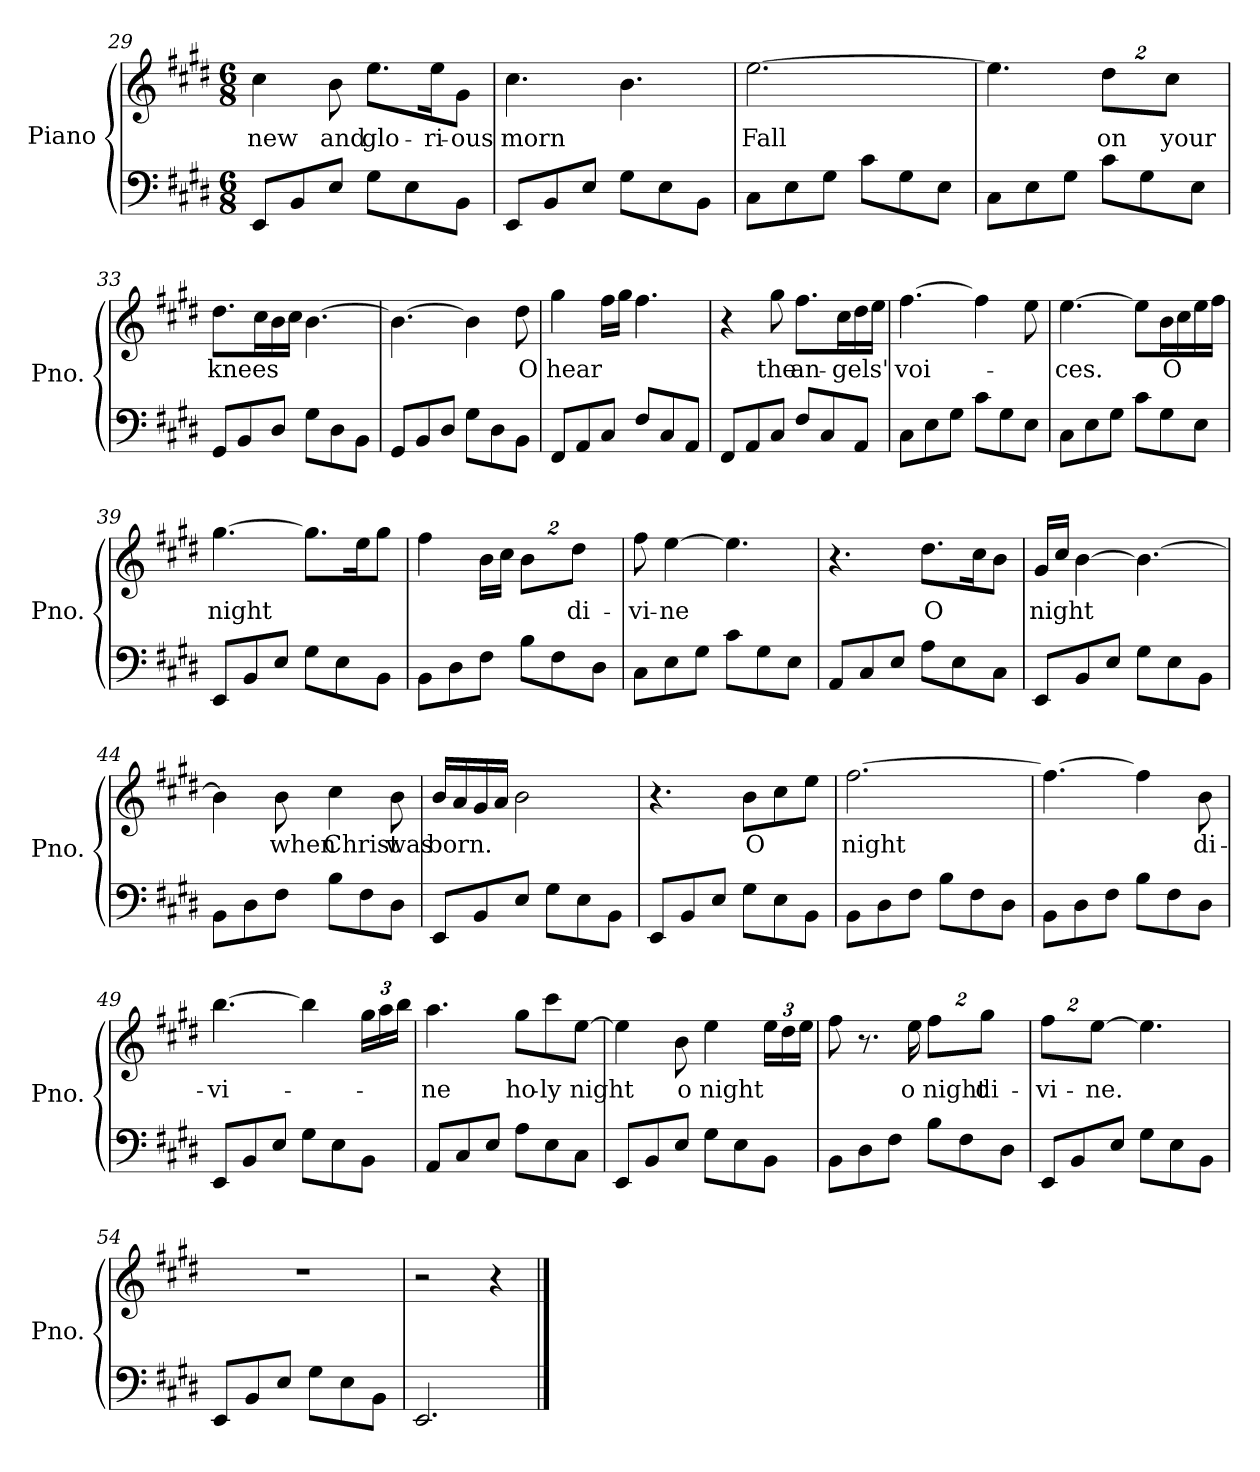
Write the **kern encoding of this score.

**kern	**kern	**text
*part1	*part1	*part1
*staff2	*staff1	*staff1
*I"Piano	*	*
*I'Pno.	*	*
*clefF4	*clefG2	*
*k[f#c#g#d#]	*k[f#c#g#d#]	*
*M6/8	*M6/8	*
=29	=29	=29
!	!	!LO:LY:b
8EE/L	4cc#\	new
8BB/	.	.
!	!	!LO:LY:b
8E/J	8b\	and
!	!	!LO:LY:b
8G#\L	8.ee\L	glo-
8E\	.	.
!	!	!LO:LY:b
.	16ee\K	-ri-
!	!	!LO:LY:b
8BB\J	8g#\J	-ous
=30	=30	=30
!	!	!LO:LY:b
8EE/L	4.cc#\	morn
8BB/	.	.
8E/J	.	.
8G#\L	4.b\	.
8E\	.	.
8BB\J	.	.
=31	=31	=31
!	!	!LO:LY:b
8C#\L	[2.ee\	Fall
8E\	.	.
8G#\J	.	.
8c#\L	.	.
8G#\	.	.
8E\J	.	.
=32	=32	=32
8C#\L	4.ee\]	.
8E\	.	.
8G#\J	.	.
*	*Xbrackettup	*
!	!	!LO:LY:b
8c#\L	16%3dd#\L	on
8G#\	.	.
!	!	!LO:LY:b
.	16%3cc#\J	your
8E\J	.	.
=33	=33	=33
!	!	!LO:LY:b
8GG#/L	8.dd#\L	knees
8BB/	.	.
.	16cc#\L	.
8D#/J	16b\	.
.	16cc#\JJ	.
8G#\L	[4.b\	.
8D#\	.	.
8BB\J	.	.
=34	=34	=34
8GG#/L	4.b\_	.
8BB/	.	.
8D#/J	.	.
8G#\L	4b\]	.
8D#\	.	.
!	!	!LO:LY:b
8BB\J	8dd#\	O
=35	=35	=35
!	!	!LO:LY:b
8FF#/L	4gg#\	hear
8AA/	.	.
8C#/J	16ff#\LL	.
.	16gg#\JJ	.
8F#/L	4.ff#\	.
8C#/	.	.
8AA/J	.	.
=36	=36	=36
8FF#/L	4r	.
8AA/	.	.
!	!	!LO:LY:b
8C#/J	8gg#\	the
!	!	!LO:LY:b
8F#/L	8.ff#\L	an-
8C#/	.	.
!	!	!LO:LY:b
.	16cc#\L	-gels'
8AA/J	16dd#\	.
.	16ee\JJ	.
=37	=37	=37
!	!	!LO:LY:b
8C#\L	[4.ff#\	-voi-
8E\	.	.
8G#\J	.	.
8c#\L	4ff#\]	.
8G#\	.	.
8E\J	8ee\	.
=38	=38	=38
!	!	!LO:LY:b
8C#\L	[4.ee\	ces.
8E\	.	.
8G#\J	.	.
8c#\L	8ee\L]	.
!	!	!LO:LY:b
8G#\	16b\L	O
.	16cc#\	.
8E\J	16ee\	.
.	16ff#\JJ	.
=39	=39	=39
!	!	!LO:LY:b
8EE/L	[4.gg#\	night
8BB/	.	.
8E/J	.	.
8G#\L	8.gg#\L]	.
8E\	.	.
.	16ee\K	.
8BB\J	8gg#\J	.
=40	=40	=40
8BB\L	4ff#\	.
8D#\	.	.
8F#\J	16b\LL	.
.	16cc#\JJ	.
8B\L	16%3b\L	.
8F#\	.	.
!	!	!LO:LY:b
.	16%3dd#\J	di-
8D#\J	.	.
=41	=41	=41
!	!	!LO:LY:b
8C#\L	8ff#\	-vi-
!	!	!LO:LY:b
8E\	[4ee\	-ne
8G#\J	.	.
8c#\L	4.ee\]	.
8G#\	.	.
8E\J	.	.
=42	=42	=42
8AA/L	4.r	.
8C#/	.	.
8E/J	.	.
!	!	!LO:LY:b
8A\L	8.dd#\L	O
8E\	.	.
.	16cc#\K	.
8C#\J	8b\J	.
=43	=43	=43
!	!	!LO:LY:b
8EE/L	16g#/LL	night
.	16cc#/JJ	.
8BB/	[4b\	.
8E/J	.	.
8G#\L	4.b\_	.
8E\	.	.
8BB\J	.	.
=44	=44	=44
8BB\L	4b\]	.
8D#\	.	.
!	!	!LO:LY:b
8F#\J	8b\	when
!	!	!LO:LY:b
8B\L	4cc#\	Christ
8F#\	.	.
!	!	!LO:LY:b
8D#\J	8b\	was
=45	=45	=45
!	!	!LO:LY:b
8EE/L	16b/LL	born.
.	16a/	.
8BB/	16g#/	.
.	16a/JJ	.
8E/J	2b\	.
8G#\L	.	.
8E\	.	.
8BB\J	.	.
=46	=46	=46
8EE/L	4.r	.
8BB/	.	.
8E/J	.	.
!	!	!LO:LY:b
8G#\L	8b\L	O
8E\	8cc#\	.
8BB\J	8ee\J	.
=47	=47	=47
!	!	!LO:LY:b
8BB\L	[2.ff#\	night
8D#\	.	.
8F#\J	.	.
8B\L	.	.
8F#\	.	.
8D#\J	.	.
=48	=48	=48
8BB\L	4.ff#\_	.
8D#\	.	.
8F#\J	.	.
8B\L	4ff#\]	.
8F#\	.	.
!	!	!LO:LY:b
8D#\J	8b\	di-
=49	=49	=49
!	!	!LO:LY:b
8EE/L	[4.bb\	-vi-
8BB/	.	.
8E/J	.	.
8G#\L	4bb\]	.
8E\	.	.
8BB\J	24gg#\LL	.
.	24aa\	.
.	24bb\JJ	.
=50	=50	=50
!	!	!LO:LY:b
8AA/L	4.aa\	-ne
8C#/	.	.
8E/J	.	.
!	!	!LO:LY:b
8A\L	8gg#\L	ho-
!	!	!LO:LY:b
8E\	8ccc#\	-ly
!	!	!LO:LY:b
8C#\J	[8ee\J	night
=51	=51	=51
8EE/L	4ee\]	.
8BB/	.	.
!	!	!LO:LY:b
8E/J	8b\	o
!	!	!LO:LY:b
8G#\L	4ee\	-night
8E\	.	.
8BB\J	24ee\LL	.
.	24dd#\	.
.	24ee\JJ	.
=52	=52	=52
8BB\L	8ff#\	.
8D#\	8.r	.
8F#\J	.	.
!	!	!LO:LY:b
.	16ee\	o
!	!	!LO:LY:b
8B\L	16%3ff#\L	night
8F#\	.	.
!	!	!LO:LY:b
.	16%3gg#\J	di-
8D#\J	.	.
=53	=53	=53
!	!	!LO:LY:b
8EE/L	16%3ff#\L	-vi-
8BB/	.	.
!	!	!LO:LY:b
.	[16%3ee\J	-ne.
8E/J	.	.
8G#\L	4.ee\]	.
8E\	.	.
8BB\J	.	.
=54	=54	=54
8EE/L	2.r	.
8BB/	.	.
8E/J	.	.
8G#\L	.	.
8E\	.	.
8BB\J	.	.
=55	=55	=55
2.EE/	2r	.
.	4r	.
==	==	==
*-	*-	*-
